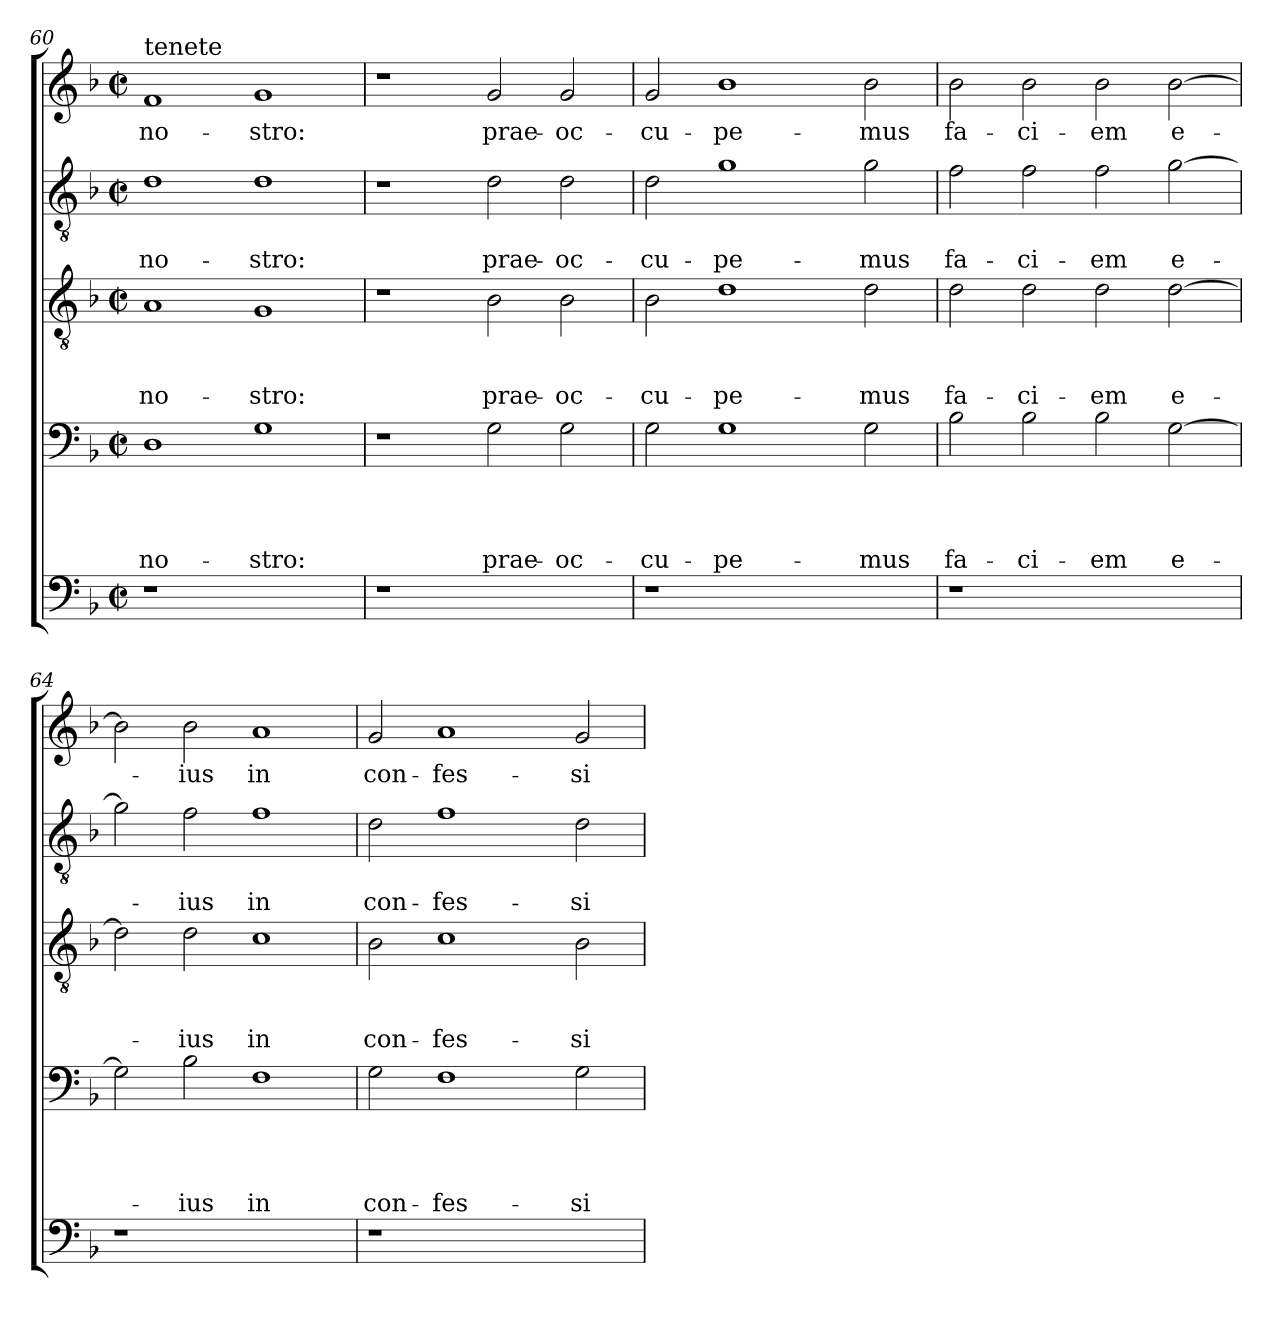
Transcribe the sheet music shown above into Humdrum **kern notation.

**kern	**kern	**text	**text	**text	**text	**kern	**text	**text	**text	**kern	**text	**text	**kern	**text
*part5	*part4	*part4	*part4	*part4	*part4	*part3	*part3	*part3	*part3	*part2	*part2	*part2	*part1	*part1
*staff5	*staff4	*staff4	*staff4	*staff4	*staff4	*staff3	*staff3	*staff3	*staff3	*staff2	*staff2	*staff2	*staff1	*staff1
!!LO:LB:g=z
*clefF4	*clefF4	*	*	*	*	*clefGv2	*	*	*	*clefGv2	*	*	*clefG2	*
*k[b-]	*k[b-]	*	*	*	*	*k[b-]	*	*	*	*k[b-]	*	*	*k[b-]	*
*F:	*F:	*	*	*	*	*F:	*	*	*	*F:	*	*	*F:	*
*M2/2	*M2/2	*	*	*	*	*M2/2	*	*	*	*M2/2	*	*	*M2/2	*
*met(c|)	*met(c|)	*	*	*	*	*met(c|)	*	*	*	*met(c|)	*	*	*met(c|)	*
=60	=60	=60	=60	=60	=60	=60	=60	=60	=60	=60	=60	=60	=60	=60
!	!	!	!	!	!	!	!	!	!	!	!	!	!LO:TX:a:t=tenete	!
1r	1D	.	.	.	no-	1A	.	.	no-	1d	.	no-	1f	no-
1ryy	1G	.	.	.	-stro:	1G	.	.	-stro:	1d	.	-stro:	1g	-stro:
=61	=61	=61	=61	=61	=61	=61	=61	=61	=61	=61	=61	=61	=61	=61
1r	1r	.	.	.	.	1r	.	.	.	1r	.	.	1r	.
1ryy	2G\	.	.	.	prae-	2B-\	.	.	prae-	2d\	.	prae-	2g/	prae-
.	2G\	.	.	.	-oc-	2B-\	.	.	-oc-	2d\	.	-oc-	2g/	-oc-
=62	=62	=62	=62	=62	=62	=62	=62	=62	=62	=62	=62	=62	=62	=62
1r	2G\	.	.	.	-cu-	2B-\	.	.	-cu-	2d\	.	-cu-	2g/	-cu-
.	1G	.	.	.	-pe-	1d	.	.	-pe-	1g	.	-pe-	1b-	-pe-
1ryy	.	.	.	.	.	.	.	.	.	.	.	.	.	.
.	2G\	.	.	.	-mus	2d\	.	.	-mus	2g\	.	-mus	2b-\	-mus
=63	=63	=63	=63	=63	=63	=63	=63	=63	=63	=63	=63	=63	=63	=63
1r	2B-\	.	.	.	fa-	2d\	.	.	fa-	2f\	.	fa-	2b-\	fa-
.	2B-\	.	.	.	-ci-	2d\	.	.	-ci-	2f\	.	-ci-	2b-\	-ci-
1ryy	2B-\	.	.	.	-em	2d\	.	.	-em	2f\	.	-em	2b-\	-em
.	[2G\	.	.	.	e-	[2d\	.	.	e-	[2g\	.	e-	[2b-\	e-
=64	=64	=64	=64	=64	=64	=64	=64	=64	=64	=64	=64	=64	=64	=64
1r	2G\]	.	.	.	.	2d\]	.	.	.	2g\]	.	.	2b-\]	.
.	2B-\	.	.	.	-ius	2d\	.	.	-ius	2f\	.	-ius	2b-\	-ius
1ryy	1F	.	.	.	in	1c	.	.	in	1f	.	in	1a	in
=65	=65	=65	=65	=65	=65	=65	=65	=65	=65	=65	=65	=65	=65	=65
1r	2G\	.	.	.	con-	2B-\	.	.	con-	2d\	.	con-	2g/	con-
.	1F	.	.	.	-fes-	1c	.	.	-fes-	1f	.	-fes-	1a	-fes-
1ryy	.	.	.	.	.	.	.	.	.	.	.	.	.	.
.	2G\	.	.	.	-si-	2B-\	.	.	-si-	2d\	.	-si-	2g/	-si-
=	=	=	=	=	=	=	=	=	=	=	=	=	=	=
*-	*-	*-	*-	*-	*-	*-	*-	*-	*-	*-	*-	*-	*-	*-
